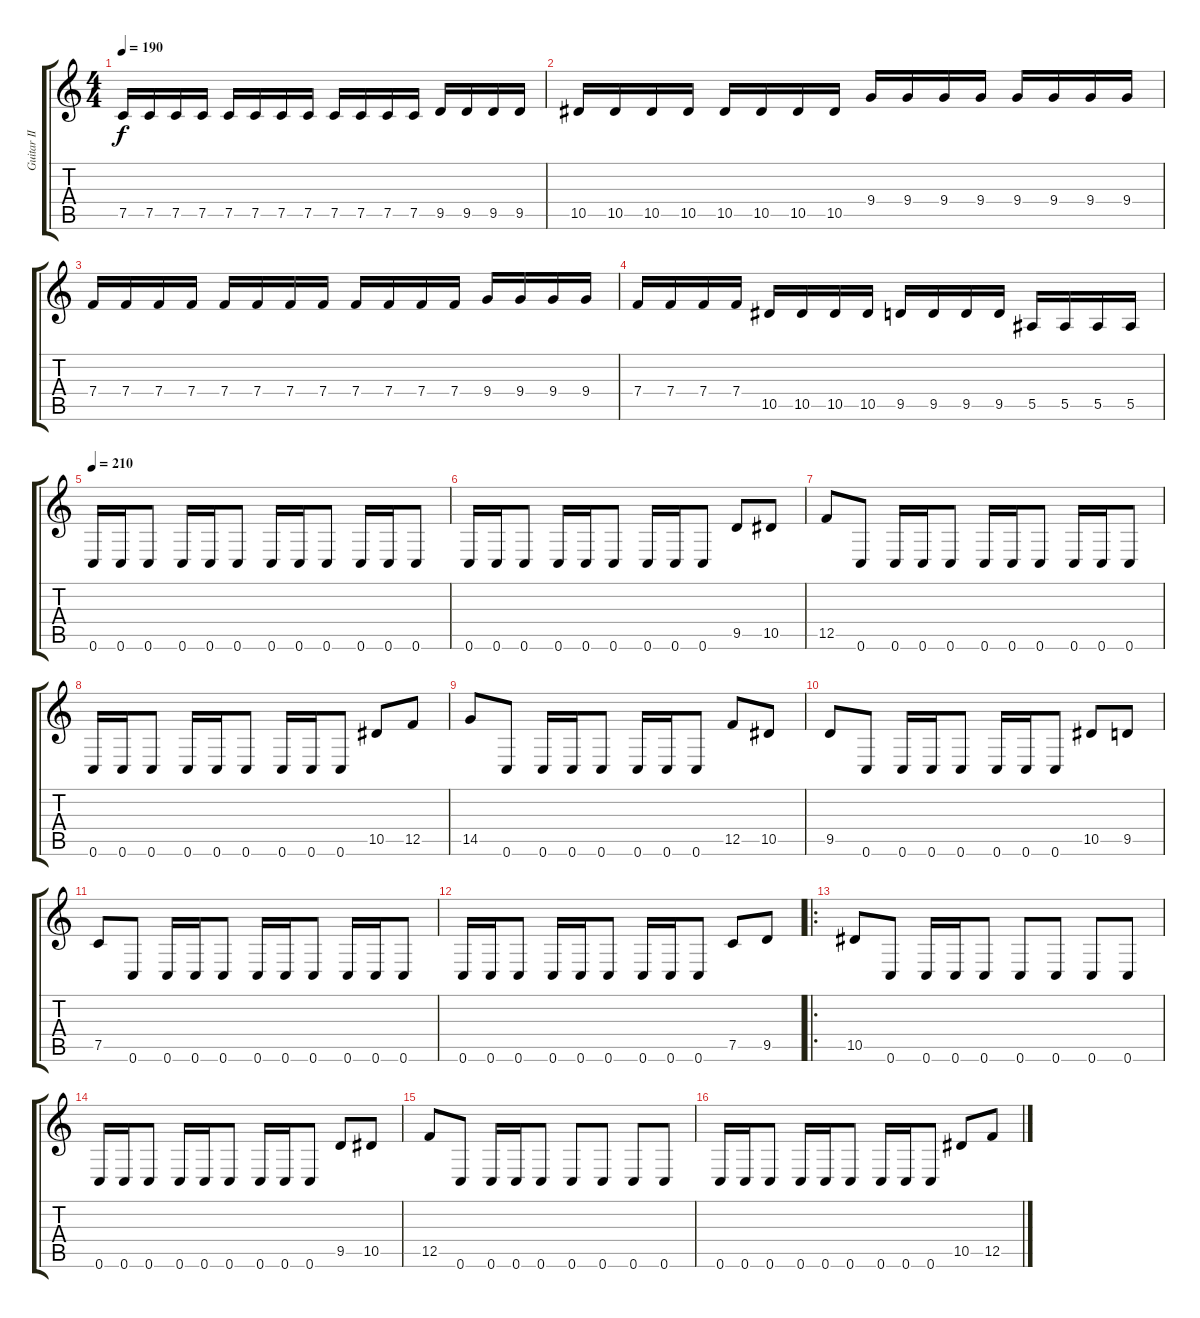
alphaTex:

\track ("Guitar II" "Guitar II") {instrument distortionguitar}
\staff {score tabs}
\tuning (C4 G3 Eb3 Bb2 F2 C2) {hide}
\ts (4 4)
\tempo 190
\clef g2
\ks c
7.5.16{dy f} 7.5.16 7.5.16 7.5.16 7.5.16 7.5.16 7.5.16 7.5.16 7.5.16 7.5.16 7.5.16 7.5.16 9.5.16 9.5.16 9.5.16 9.5.16 |
10.5.16 10.5.16 10.5.16 10.5.16 10.5.16 10.5.16 10.5.16 10.5.16 9.4.16 9.4.16 9.4.16 9.4.16 9.4.16 9.4.16 9.4.16 9.4.16 |
7.4.16 7.4.16 7.4.16 7.4.16 7.4.16 7.4.16 7.4.16 7.4.16 7.4.16 7.4.16 7.4.16 7.4.16 9.4.16 9.4.16 9.4.16 9.4.16 |
7.4.16 7.4.16 7.4.16 7.4.16 10.5.16 10.5.16 10.5.16 10.5.16 9.5.16 9.5.16 9.5.16 9.5.16 5.5.16 5.5.16 5.5.16 5.5.16 |
\tempo 210
0.6.16 0.6.16 0.6.8 0.6.16 0.6.16 0.6.8 0.6.16 0.6.16 0.6.8 0.6.16 0.6.16 0.6.8 |
0.6.16 0.6.16 0.6.8 0.6.16 0.6.16 0.6.8 0.6.16 0.6.16 0.6.8 9.5.8 10.5.8 |
12.5.8 0.6.8 0.6.16 0.6.16 0.6.8 0.6.16 0.6.16 0.6.8 0.6.16 0.6.16 0.6.8 |
0.6.16 0.6.16 0.6.8 0.6.16 0.6.16 0.6.8 0.6.16 0.6.16 0.6.8 10.5.8 12.5.8 |
14.5.8 0.6.8 0.6.16 0.6.16 0.6.8 0.6.16 0.6.16 0.6.8 12.5.8 10.5.8 |
9.5.8 0.6.8 0.6.16 0.6.16 0.6.8 0.6.16 0.6.16 0.6.8 10.5.8 9.5.8 |
7.5.8 0.6.8 0.6.16 0.6.16 0.6.8 0.6.16 0.6.16 0.6.8 0.6.16 0.6.16 0.6.8 |
0.6.16 0.6.16 0.6.8 0.6.16 0.6.16 0.6.8 0.6.16 0.6.16 0.6.8 7.5.8 9.5.8 |
\ro
10.5.8 0.6.8 0.6.16 0.6.16 0.6.8 0.6.8 0.6.8 0.6.8 0.6.8 |
0.6.16 0.6.16 0.6.8 0.6.16 0.6.16 0.6.8 0.6.16 0.6.16 0.6.8 9.5.8 10.5.8 |
12.5.8 0.6.8 0.6.16 0.6.16 0.6.8 0.6.8 0.6.8 0.6.8 0.6.8 |
0.6.16 0.6.16 0.6.8 0.6.16 0.6.16 0.6.8 0.6.16 0.6.16 0.6.8 10.5.8 12.5.8
